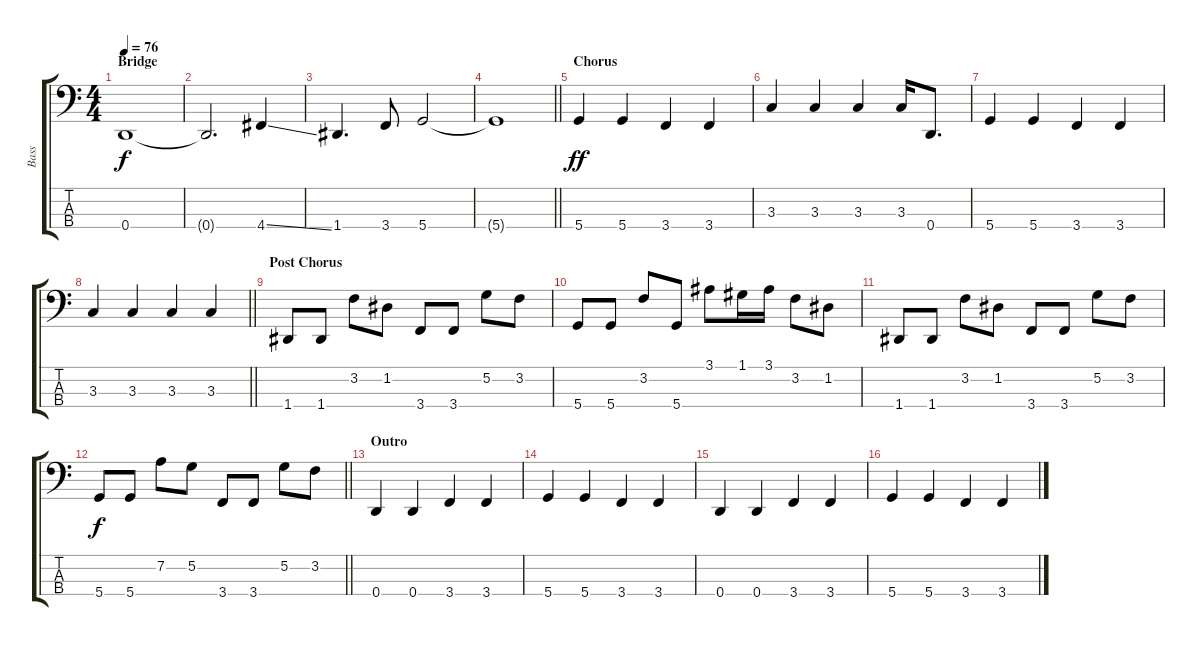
\track ("Bass" "Bass") {instrument electricbassfinger}
\staff {score tabs}
\tuning (G2 D2 A1 D1) {hide}
\ts (4 4)
\section ("" "Bridge")
\tempo 76
\clef f4
\ks c
0.4.1{dy f} |
0.4{t}.2{d} 4.4{ss}.4 |
1.4.4{d} 3.4.8 5.4.2 |
\barLineRight lightlight
5.4{t}.1 |
\section ("" "Chorus")
5.4.4{dy ff} 5.4.4 3.4.4 3.4.4 |
3.3.4 3.3.4 3.3.4 3.3.16 0.4.8{d} |
5.4.4 5.4.4 3.4.4 3.4.4 |
\barLineRight lightlight
3.3.4 3.3.4 3.3.4 3.3.4 |
\section ("" "Post Chorus")
1.4.8 1.4.8 3.2.8 1.2.8 3.4.8 3.4.8 5.2.8 3.2.8 |
5.4.8 5.4.8 3.2.8 5.4.8 3.1.8 1.1.16 3.1.16 3.2.8 1.2.8 |
1.4.8 1.4.8 3.2.8 1.2.8 3.4.8 3.4.8 5.2.8 3.2.8 |
\barLineRight lightlight
5.4.8{dy f} 5.4.8 7.2.8 5.2.8 3.4.8 3.4.8 5.2.8 3.2.8 |
\section ("" "Outro")
0.4.4 0.4.4 3.4.4 3.4.4 |
5.4.4 5.4.4 3.4.4 3.4.4 |
0.4.4 0.4.4 3.4.4 3.4.4 |
5.4.4 5.4.4 3.4.4 3.4.4
